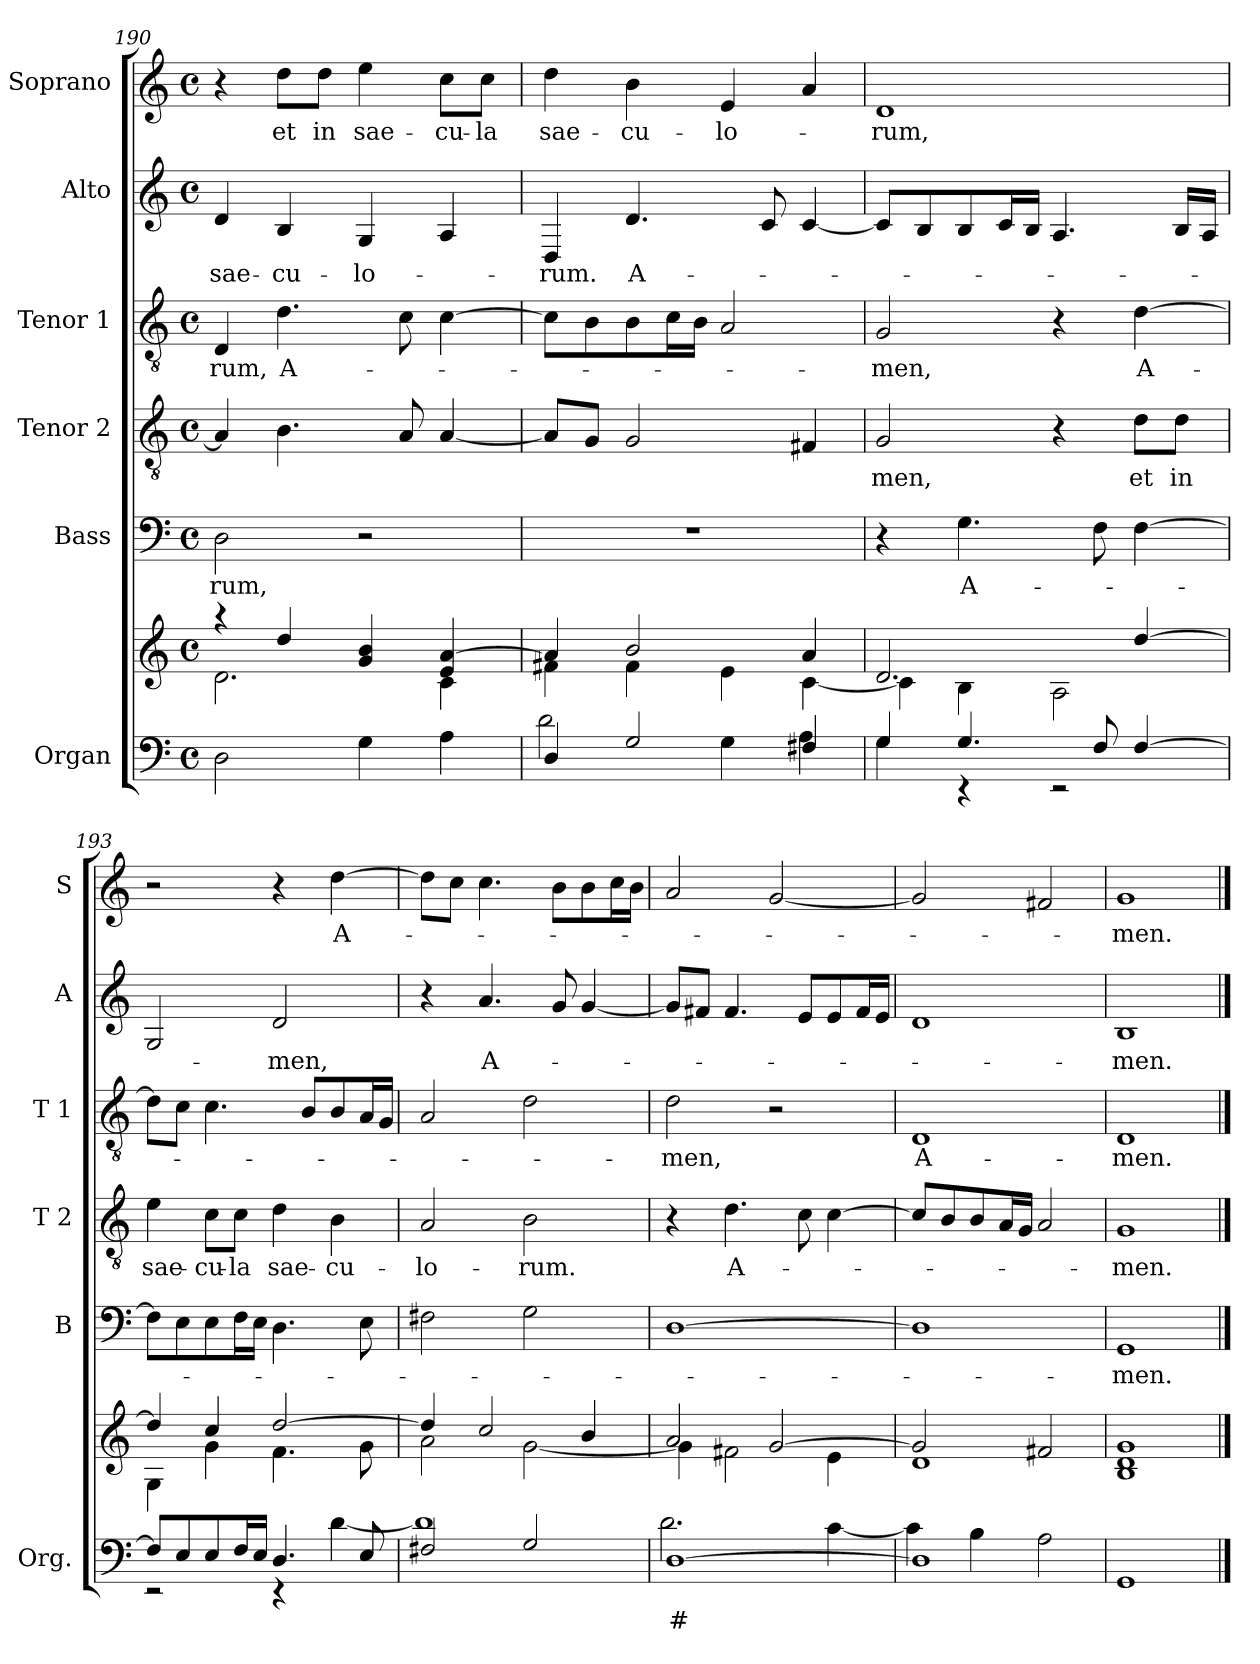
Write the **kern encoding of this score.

**kern	**text	**kern	**kern	**text	**kern	**text	**kern	**text	**kern	**text	**kern	**text
*part6	*part6	*part6	*part5	*part5	*part4	*part4	*part3	*part3	*part2	*part2	*part1	*part1
*staff7	*staff7	*staff6	*staff5	*staff5	*staff4	*staff4	*staff3	*staff3	*staff2	*staff2	*staff1	*staff1
*I"Organ	*	*	*I"Bass	*	*I"Tenor 2	*	*I"Tenor 1	*	*I"Alto	*	*I"Soprano	*
*I'Org.	*	*	*I'B	*	*I'T 2	*	*I'T 1	*	*I'A	*	*I'S	*
!!LO:PB:g=z
*clefF4	*	*clefG2	*clefF4	*	*clefGv2	*	*clefGv2	*	*clefG2	*	*clefG2	*
*k[]	*	*k[]	*k[]	*	*k[]	*	*k[]	*	*k[]	*	*k[]	*
*M4/4	*	*M4/4	*M4/4	*	*M4/4	*	*M4/4	*	*M4/4	*	*M4/4	*
*met(c)	*	*met(c)	*met(c)	*	*met(c)	*	*met(c)	*	*met(c)	*	*met(c)	*
=190	=190	=190	=190	=190	=190	=190	=190	=190	=190	=190	=190	=190
*	*	*^	*	*	*	*	*	*	*	*	*	*
!	!	!	!	!	!LO:LY:b	!	!	!	!LO:LY:b	!	!LO:LY:b	!	!
2D\	.	4raa	2.d!\	2D\	-rum,	4A/]	.	4D/	-rum,	4d/	sae-	4r	.
!	!	!	!	!	!	!	!	!	!LO:LY:b	!	!LO:LY:b	!	!LO:LY:b
.	.	4dd!/	.	.	.	4.B\	.	4.d\	A-	4B/	-cu-	8dd\L	et
!	!	!	!	!	!	!	!	!	!	!	!	!	!LO:LY:b
.	.	.	.	.	.	.	.	.	.	.	.	8dd\J	in
!	!	!	!	!	!	!	!	!	!	!	!LO:LY:b	!	!LO:LY:b
4G\	.	4g!/ 4b!/	.	2r	.	.	.	.	.	4G/	-lo-	4ee\	sae-
.	.	.	.	.	.	8A/	.	8c\	.	.	.	.	.
!	!	!	!	!	!	!	!	!	!	!	!	!	!LO:LY:b
4A\	.	4e!/ [4a!/	4c!\	.	.	[4A/	.	[4c\	.	4A/	.	8cc\L	-cu-
!	!	!	!	!	!	!	!	!	!	!	!	!	!LO:LY:b
.	.	.	.	.	.	.	.	.	.	.	.	8cc\J	-la
=191	=191	=191	=191	=191	=191	=191	=191	=191	=191	=191	=191	=191	=191
*^	*	*	*	*	*	*	*	*	*	*	*	*	*
!	!	!	!	!	!	!	!	!	!	!	!	!LO:LY:b	!	!LO:LY:b
4D/	2d\	.	4a!/]	4f#X!\	1r	.	8A/L]	.	8c\L]	.	4D/	-rum.	4dd\	sae-
.	.	.	.	.	.	.	8G/J	.	8B\	.	.	.	.	.
!	!	!	!	!	!	!	!	!	!	!	!	!LO:LY:b	!	!LO:LY:b
2G/	.	.	2b!/	4f#!\	.	.	2G/	.	8B\	.	4.d/	A-	4b\	-cu-
.	.	.	.	.	.	.	.	.	16c\L	.	.	.	.	.
.	.	.	.	.	.	.	.	.	16B\JJ	.	.	.	.	.
!	!	!	!	!	!	!	!	!	!	!	!	!	!	!LO:LY:b
.	4G\	.	.	4e!\	.	.	.	.	2A/	.	.	.	4e/	-lo-
.	.	.	.	.	.	.	.	.	.	.	8c/	.	.	.
4F#X/	4A\	.	4a!/	[4c!\	.	.	4F#X/	.	.	.	[4c/	.	4a/	.
=192	=192	=192	=192	=192	=192	=192	=192	=192	=192	=192	=192	=192	=192	=192
!	!	!	!	!	!	!	!	!LO:LY:b	!	!LO:LY:b	!	!	!	!LO:LY:b
4G/	4G\	.	2.d!/	4c!\]	4r	.	2G/	-men,	2G/	-men,	8c/L]	.	1d	-rum,
.	.	.	.	.	.	.	.	.	.	.	8B/	.	.	.
!	!	!	!	!	!	!LO:LY:b	!	!	!	!	!	!	!	!
4.G/	4rEE	.	.	4B!\	4.G\	A-	.	.	.	.	8B/	.	.	.
.	.	.	.	.	.	.	.	.	.	.	16c/L	.	.	.
.	.	.	.	.	.	.	.	.	.	.	16B/JJ	.	.	.
.	2rEE	.	.	2A!\	.	.	4r	.	4r	.	4.A/	.	.	.
8F/	.	.	.	.	8F\	.	.	.	.	.	.	.	.	.
!	!	!	!	!	!	!	!	!LO:LY:b	!	!LO:LY:b	!	!	!	!
[4F/	.	.	[4dd!/	.	[4F\	.	8d\L	et	[4d\	A-	.	.	.	.
!	!	!	!	!	!	!	!	!LO:LY:b	!	!	!	!	!	!
.	.	.	.	.	.	.	8d\J	in	.	.	16B/LL	.	.	.
.	.	.	.	.	.	.	.	.	.	.	16A/JJ	.	.	.
=193	=193	=193	=193	=193	=193	=193	=193	=193	=193	=193	=193	=193	=193	=193
!	!	!	!	!	!	!	!	!LO:LY:b	!	!	!	!	!	!
8F/L]	2rEE	.	4dd!/]	4G!\	8F\L]	.	4e\	sae-	8d\L]	.	2G/	.	2r	.
8E/	.	.	.	.	8E\	.	.	.	8c\J	.	.	.	.	.
!	!	!	!	!	!	!	!	!LO:LY:b	!	!	!	!	!	!
8E/	.	.	4cc!/	4g!\	8E\	.	8c\L	-cu-	4.c\	.	.	.	.	.
!	!	!	!	!	!	!	!	!LO:LY:b	!	!	!	!	!	!
16F/L	.	.	.	.	16F\L	.	8c\J	-la	.	.	.	.	.	.
16E/JJ	.	.	.	.	16E\JJ	.	.	.	.	.	.	.	.	.
!	!	!	!	!	!	!	!	!LO:LY:b	!	!	!	!LO:LY:b	!	!
4.D/	4rEE	.	[2dd!/	4.f!\	4.D\	.	4d\	sae-	.	.	2d/	-men,	4r	.
.	.	.	.	.	.	.	.	.	8B/L	.	.	.	.	.
!	!	!	!	!	!	!	!	!LO:LY:b	!	!	!	!	!	!LO:LY:b
.	[4d\	.	.	.	.	.	4B\	-cu-	8B/	.	.	.	[4dd\	A-
8E/	.	.	.	8g!\	8E\	.	.	.	16A/L	.	.	.	.	.
.	.	.	.	.	.	.	.	.	16G/JJ	.	.	.	.	.
!!LO:LB:g=z
=194	=194	=194	=194	=194	=194	=194	=194	=194	=194	=194	=194	=194	=194	=194
!	!	!	!	!	!	!	!	!LO:LY:b	!	!	!	!	!	!
2F#X/	1d]	.	4dd!/]	2a!\	2F#X\	.	2A/	-lo-	2A/	.	4r	.	8dd\L]	.
.	.	.	.	.	.	.	.	.	.	.	.	.	8cc\J	.
!	!	!	!	!	!	!	!	!	!	!	!	!LO:LY:b	!	!
.	.	.	2cc!/	.	.	.	.	.	.	.	4.a/	A-	4.cc\	.
!	!	!	!	!	!	!	!	!LO:LY:b	!	!	!	!	!	!
2G/	.	.	.	[2g!\	2G\	.	2B\	-rum.	2d\	.	.	.	.	.
.	.	.	.	.	.	.	.	.	.	.	8g/	.	8b\L	.
.	.	.	4b!/	.	.	.	.	.	.	.	[4g/	.	8b\	.
.	.	.	.	.	.	.	.	.	.	.	.	.	16cc\L	.
.	.	.	.	.	.	.	.	.	.	.	.	.	16b\JJ	.
=195	=195	=195	=195	=195	=195	=195	=195	=195	=195	=195	=195	=195	=195	=195
!	!	!LO:LY:b	!	!	!	!	!	!	!	!LO:LY:b	!	!	!	!
[1D	2.d\	#	2a!/	4g!\]	[1D	.	4r	.	2d\	-men,	8g/L]	.	2a/	.
.	.	.	.	.	.	.	.	.	.	.	8f#X/J	.	.	.
!	!	!	!	!	!	!	!	!LO:LY:b	!	!	!	!	!	!
.	.	.	.	2f#X!\	.	.	4.d\	A-	.	.	4.f#/	.	.	.
.	.	.	[2g!/	.	.	.	.	.	2r	.	.	.	[2g/	.
.	.	.	.	.	.	.	8c\	.	.	.	8e/L	.	.	.
.	[4c\	.	.	4e!\	.	.	[4c\	.	.	.	8e/	.	.	.
.	.	.	.	.	.	.	.	.	.	.	16f#/L	.	.	.
.	.	.	.	.	.	.	.	.	.	.	16e/JJ	.	.	.
=196	=196	=196	=196	=196	=196	=196	=196	=196	=196	=196	=196	=196	=196	=196
!	!	!	!	!	!	!	!	!	!	!LO:LY:b	!	!	!	!
1D]	4c\]	.	2g!/]	1d!	1D]	.	8c/L]	.	1D	A-	1d	.	2g/]	.
.	.	.	.	.	.	.	8B/	.	.	.	.	.	.	.
.	4B\	.	.	.	.	.	8B/	.	.	.	.	.	.	.
.	.	.	.	.	.	.	16A/L	.	.	.	.	.	.	.
.	.	.	.	.	.	.	16G/JJ	.	.	.	.	.	.	.
.	2A\	.	2f#X!/	.	.	.	2A/	.	.	.	.	.	2f#X/	.
*	*	*	*v	*v	*	*	*	*	*	*	*	*	*	*
=197	=197	=197	=197	=197	=197	=197	=197	=197	=197	=197	=197	=197	=197
!	!	!	!	!	!LO:LY:b	!	!LO:LY:b	!	!LO:LY:b	!	!LO:LY:b	!	!LO:LY:b
*v	*v	*	*	*	*	*	*	*	*	*	*	*	*
1GG	.	1B! 1d! 1g!	1GG	-men.	1G	-men.	1D	-men.	1B	-men.	1g	-men.
==	==	==	==	==	==	==	==	==	==	==	==	==
*-	*-	*-	*-	*-	*-	*-	*-	*-	*-	*-	*-	*-
